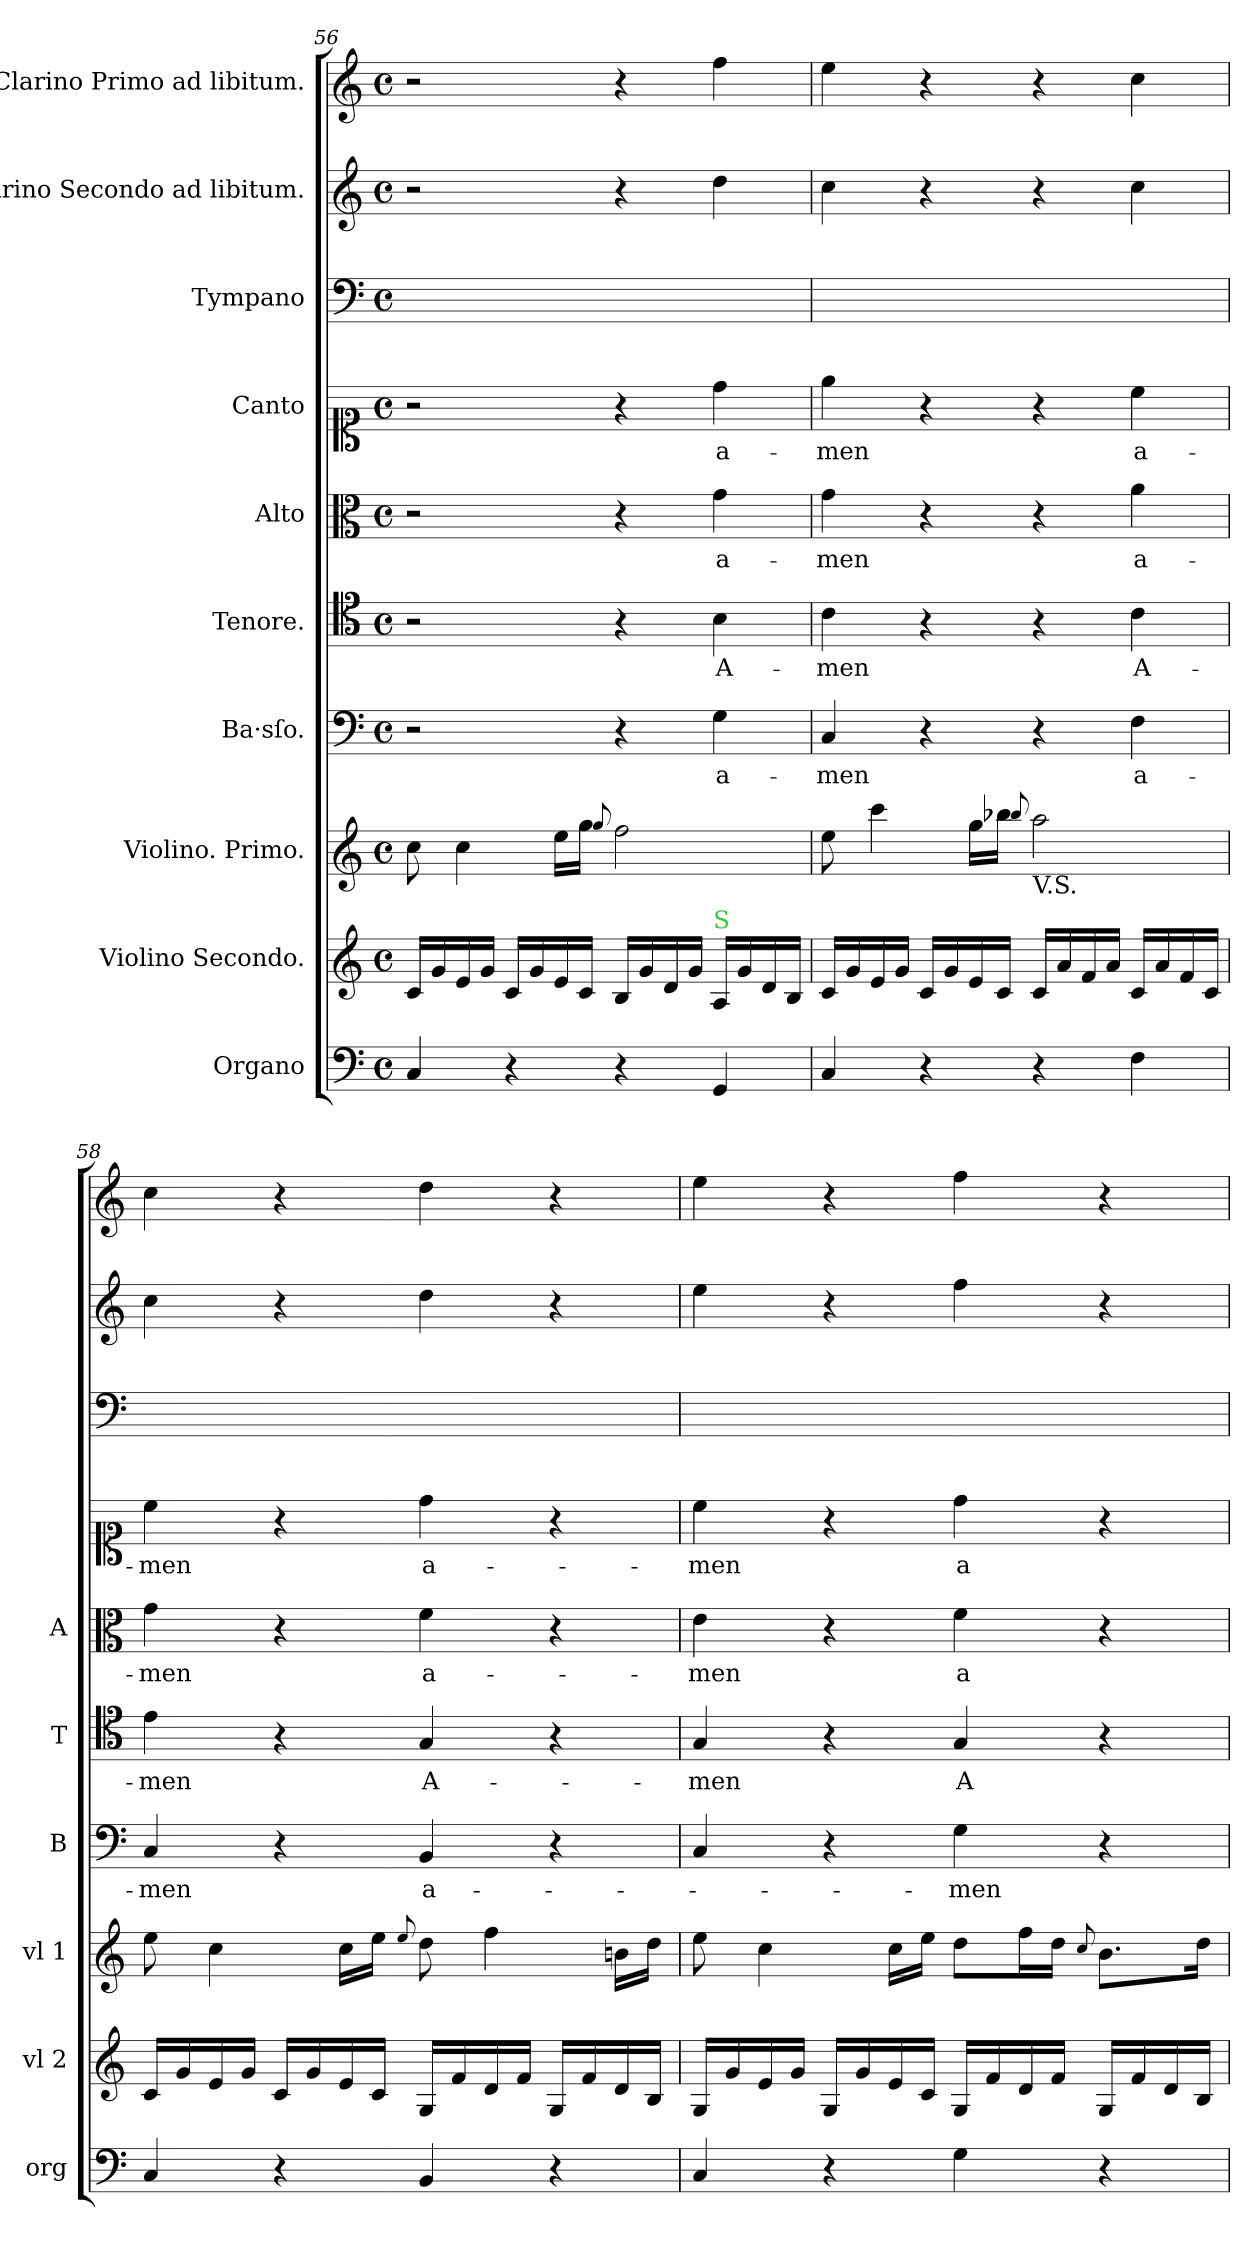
**kern	**kern	**kern	**kern	**text	**kern	**text	**kern	**text	**kern	**text	**kern	**kern	**kern
*part10	*part9	*part8	*part7	*part7	*part6	*part6	*part5	*part5	*part4	*part4	*part3	*part2	*part1
*staff10	*staff9	*staff8	*staff7	*staff7	*staff6	*staff6	*staff5	*staff5	*staff4	*staff4	*staff3	*staff2	*staff1
*I"Organo	*I"Violino Secondo.	*I"Violino. Primo.	*I"Ba·sſo.	*	*I"Tenore.	*	*I"Alto	*	*I"Canto	*	*I"Tympano	*I"Clarino Secondo ad libitum.	*I"Clarino Primo ad libitum.
*I'org	*I'vl 2	*I'vl 1	*I'B	*	*I'T	*	*I'A	*	*	*	*	*	*
*clefF4	*clefG2	*clefG2	*clefF4	*	*clefC4	*	*clefC3	*	*clefC1	*	*clefF4	*clefG2	*clefG2
*k[]	*k[]	*k[]	*k[]	*	*k[]	*	*k[]	*	*k[]	*	*k[]	*k[]	*k[]
*C:	*C:	*C:	*C:	*	*C:	*	*C:	*	*C:	*	*C:	*C:	*C:
*M4/4	*M4/4	*M4/4	*M4/4	*	*M4/4	*	*M4/4	*	*M4/4	*	*M4/4	*M4/4	*M4/4
*met(c)	*met(c)	*met(c)	*met(c)	*	*met(c)	*	*met(c)	*	*met(c)	*	*met(c)	*met(c)	*met(c)
=56	=56	=56	=56	=56	=56	=56	=56	=56	=56	=56	=56	=56	=56
4C/	16c/LL	8cc\	2r	.	2r	.	2r	.	2r	.	1ryy	2r	2r
.	16g/	.	.	.	.	.	.	.	.	.	.	.	.
.	16e/	4cc\	.	.	.	.	.	.	.	.	.	.	.
.	16g/JJ	.	.	.	.	.	.	.	.	.	.	.	.
4r	16c/LL	.	.	.	.	.	.	.	.	.	.	.	.
.	16g/	.	.	.	.	.	.	.	.	.	.	.	.
.	16e/	16ee\LL	.	.	.	.	.	.	.	.	.	.	.
.	16c/JJ	16gg\JJ	.	.	.	.	.	.	.	.	.	.	.
.	.	8qqgg/	.	.	.	.	.	.	.	.	.	.	.
4r	16B/LL	2ff\	4r	.	4r	.	4r	.	4r	.	.	4r	4r
.	16g/	.	.	.	.	.	.	.	.	.	.	.	.
.	16d/	.	.	.	.	.	.	.	.	.	.	.	.
.	16g/JJ	.	.	.	.	.	.	.	.	.	.	.	.
!	!LO:TX:a:color=limegreen:t=S	!	!	!	!	!	!	!	!	!	!	!	!
4GG/	16A/LL	.	4G\	a-	4B\	A-	4g\	a-	4dd\	a-	.	4dd\	4ff\
.	16g/	.	.	.	.	.	.	.	.	.	.	.	.
.	16d/	.	.	.	.	.	.	.	.	.	.	.	.
.	16B/JJ	.	.	.	.	.	.	.	.	.	.	.	.
=57	=57	=57	=57	=57	=57	=57	=57	=57	=57	=57	=57	=57	=57
4C/	16c/LL	8ee\	4C/	-men	4c\	-men	4g\	-men	4ee\	-men	1ryy	4cc\	4ee\
.	16g/	.	.	.	.	.	.	.	.	.	.	.	.
.	16e/	4ccc\	.	.	.	.	.	.	.	.	.	.	.
.	16g/JJ	.	.	.	.	.	.	.	.	.	.	.	.
4r	16c/LL	.	4r	.	4r	.	4r	.	4r	.	.	4r	4r
.	16g/	.	.	.	.	.	.	.	.	.	.	.	.
.	16e/	16gg\LL	.	.	.	.	.	.	.	.	.	.	.
.	16c/JJ	16bb-X\JJ	.	.	.	.	.	.	.	.	.	.	.
.	.	8qqbb-/	.	.	.	.	.	.	.	.	.	.	.
!	!	!LO:TX:b:t=V.S.	!	!	!	!	!	!	!	!	!	!	!
4r	16c/LL	2aa\	4r	.	4r	.	4r	.	4r	.	.	4r	4r
.	16a/	.	.	.	.	.	.	.	.	.	.	.	.
.	16f/	.	.	.	.	.	.	.	.	.	.	.	.
.	16a/JJ	.	.	.	.	.	.	.	.	.	.	.	.
!	!	!	!	!	!	!LO:LY:i	!	!	!	!	!	!	!
4F\	16c/LL	.	4F\	a-	4c\	A-	4a\	a-	4cc\	a-	.	4cc\	4cc\
.	16a/	.	.	.	.	.	.	.	.	.	.	.	.
.	16f/	.	.	.	.	.	.	.	.	.	.	.	.
.	16c/JJ	.	.	.	.	.	.	.	.	.	.	.	.
=58	=58	=58	=58	=58	=58	=58	=58	=58	=58	=58	=58	=58	=58
!	!	!	!	!	!	!LO:LY:i	!	!	!	!	!	!	!
4C/	16c/LL	8ee\	4C/	-men	4e\	-men	4g\	-men	4cc\	-men	1ryy	4cc\	4cc\
.	16g/	.	.	.	.	.	.	.	.	.	.	.	.
.	16e/	4cc\	.	.	.	.	.	.	.	.	.	.	.
.	16g/JJ	.	.	.	.	.	.	.	.	.	.	.	.
4r	16c/LL	.	4r	.	4r	.	4r	.	4r	.	.	4r	4r
.	16g/	.	.	.	.	.	.	.	.	.	.	.	.
.	16e/	16cc\LL	.	.	.	.	.	.	.	.	.	.	.
.	16c/JJ	16ee\JJ	.	.	.	.	.	.	.	.	.	.	.
.	.	8qqee/	.	.	.	.	.	.	.	.	.	.	.
4BB/	16G/LL	8dd\	4BB/	a-	4G/	A-	4f\	a-	4dd\	a-	.	4dd\	4dd\
.	16f/	.	.	.	.	.	.	.	.	.	.	.	.
.	16d/	4ff\	.	.	.	.	.	.	.	.	.	.	.
.	16f/JJ	.	.	.	.	.	.	.	.	.	.	.	.
4r	16G/LL	.	4r	.	4r	.	4r	.	4r	.	.	4r	4r
.	16f/	.	.	.	.	.	.	.	.	.	.	.	.
.	16d/	16bn\LL	.	.	.	.	.	.	.	.	.	.	.
.	16B/JJ	16dd\JJ	.	.	.	.	.	.	.	.	.	.	.
=59	=59	=59	=59	=59	=59	=59	=59	=59	=59	=59	=59	=59	=59
4C/	16G/LL	8ee\	4C/	.	4G/	-men	4e\	-men	4cc\	-men	1ryy	4ee\	4ee\
.	16g/	.	.	.	.	.	.	.	.	.	.	.	.
.	16e/	4cc\	.	.	.	.	.	.	.	.	.	.	.
.	16g/JJ	.	.	.	.	.	.	.	.	.	.	.	.
4r	16G/LL	.	4r	.	4r	.	4r	.	4r	.	.	4r	4r
.	16g/	.	.	.	.	.	.	.	.	.	.	.	.
.	16e/	16cc\LL	.	.	.	.	.	.	.	.	.	.	.
.	16c/JJ	16ee\JJ	.	.	.	.	.	.	.	.	.	.	.
4G\	16G/LL	8dd\L	4G\	-men	4G/	A-	4f\	a-	4dd\	a-	.	4ff\	4ff\
.	16f/	.	.	.	.	.	.	.	.	.	.	.	.
.	16d/	16ff\L	.	.	.	.	.	.	.	.	.	.	.
.	16f/JJ	16dd\JJ	.	.	.	.	.	.	.	.	.	.	.
.	.	8qqcc/	.	.	.	.	.	.	.	.	.	.	.
4r	16G/LL	8.b\L	4r	.	4r	.	4r	.	4r	.	.	4r	4r
.	16f/	.	.	.	.	.	.	.	.	.	.	.	.
.	16d/	.	.	.	.	.	.	.	.	.	.	.	.
.	16B/JJ	16dd\Jk	.	.	.	.	.	.	.	.	.	.	.
=	=	=	=	=	=	=	=	=	=	=	=	=	=
*-	*-	*-	*-	*-	*-	*-	*-	*-	*-	*-	*-	*-	*-
